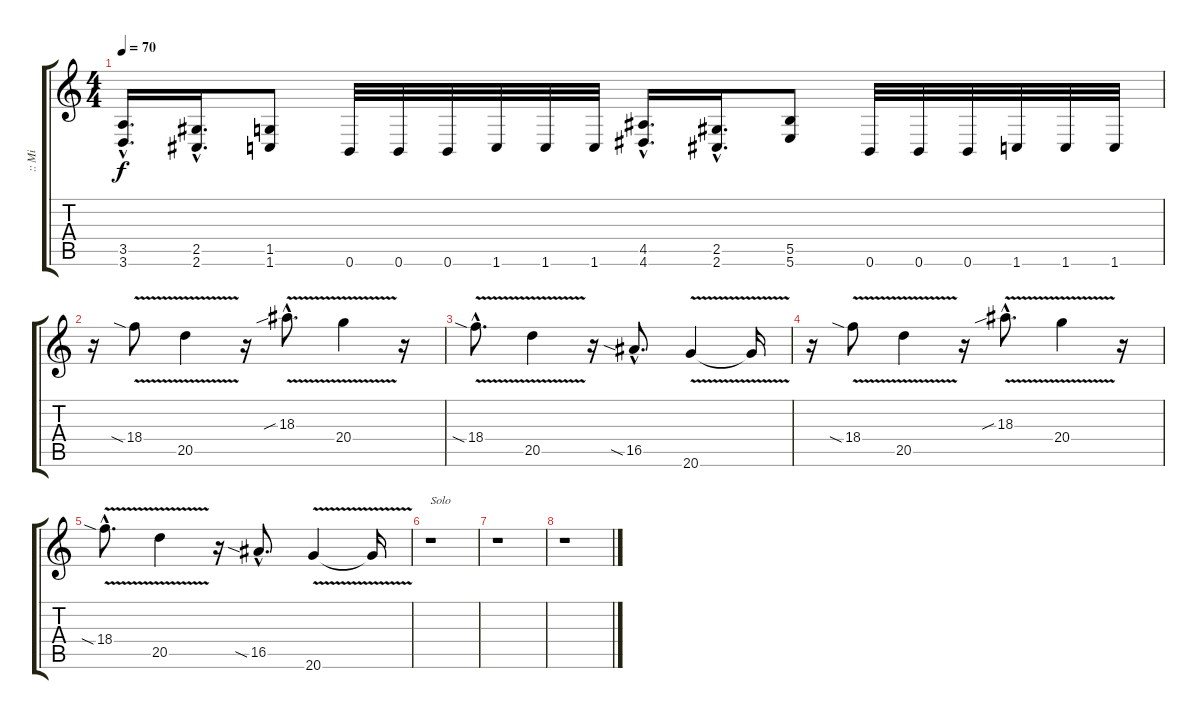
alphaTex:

\track ("     :: Mikael Thomson #7 ::" "     :: Mi") {instrument distortionguitar}
\staff {score tabs}
\tuning (Db4 Ab3 E3 B2 Gb2 B1) {hide}
\ts (4 4)
\tempo 70
\clef g2
\ks c
(3.5{hac} 3.6{hac}).16{d dy f volume 16} (2.5{hac} 2.6{hac}).16{d} (1.5 1.6).8 0.6.32 0.6.32 0.6.32 1.6.32 1.6.32 1.6.32 (4.5{hac} 4.6{hac}).16{d} (2.5{hac} 2.6{hac}).16{d} (5.5 5.6).8 0.6.32 0.6.32 0.6.32 1.6.32 1.6.32 1.6.32 |
r.16{volume 16} 18.4{v sia}.8 20.5{v}.4 r.16 18.3{v sib hac}.8{d} 20.4{v}.4 r.16 |
18.4{v sia hac}.8{d} 20.5{v}.4 r.16 16.5{sia hac}.8{d} 20.6{v}.4 20.6{t}.16 |
r.16{volume 16} 18.4{v sia}.8 20.5{v}.4 r.16 18.3{v sib hac}.8{d} 20.4{v}.4 r.16 |
18.4{v sia hac}.8{d} 20.5{v}.4 r.16 16.5{sia hac}.8{d} 20.6{v}.4 20.6{t}.16 |
r.1{txt "Solo"} |
r.1 |
r.1
